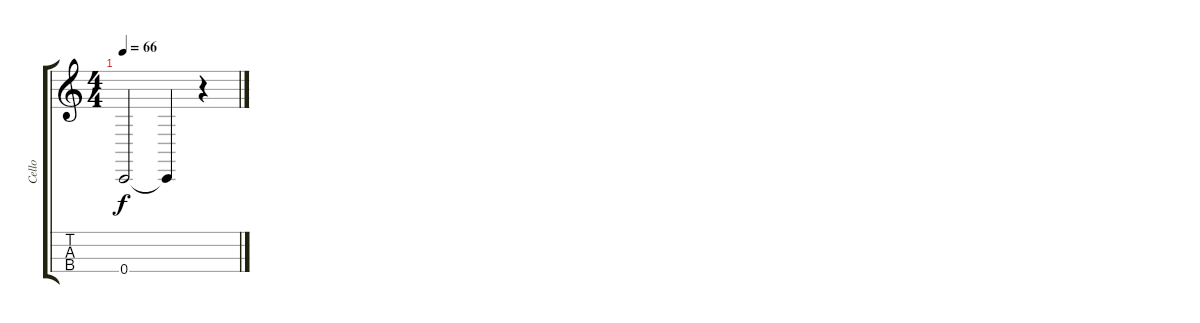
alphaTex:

\track ("Cello" "Cello") {instrument cello}
\staff {score tabs}
\tuning (A3 D3 G2 C2) {hide}
\ts (4 4)
\tempo 66
\clef g2
\ks c
0.4{t}.2{dy f} 0.4{t}.4 r.4
